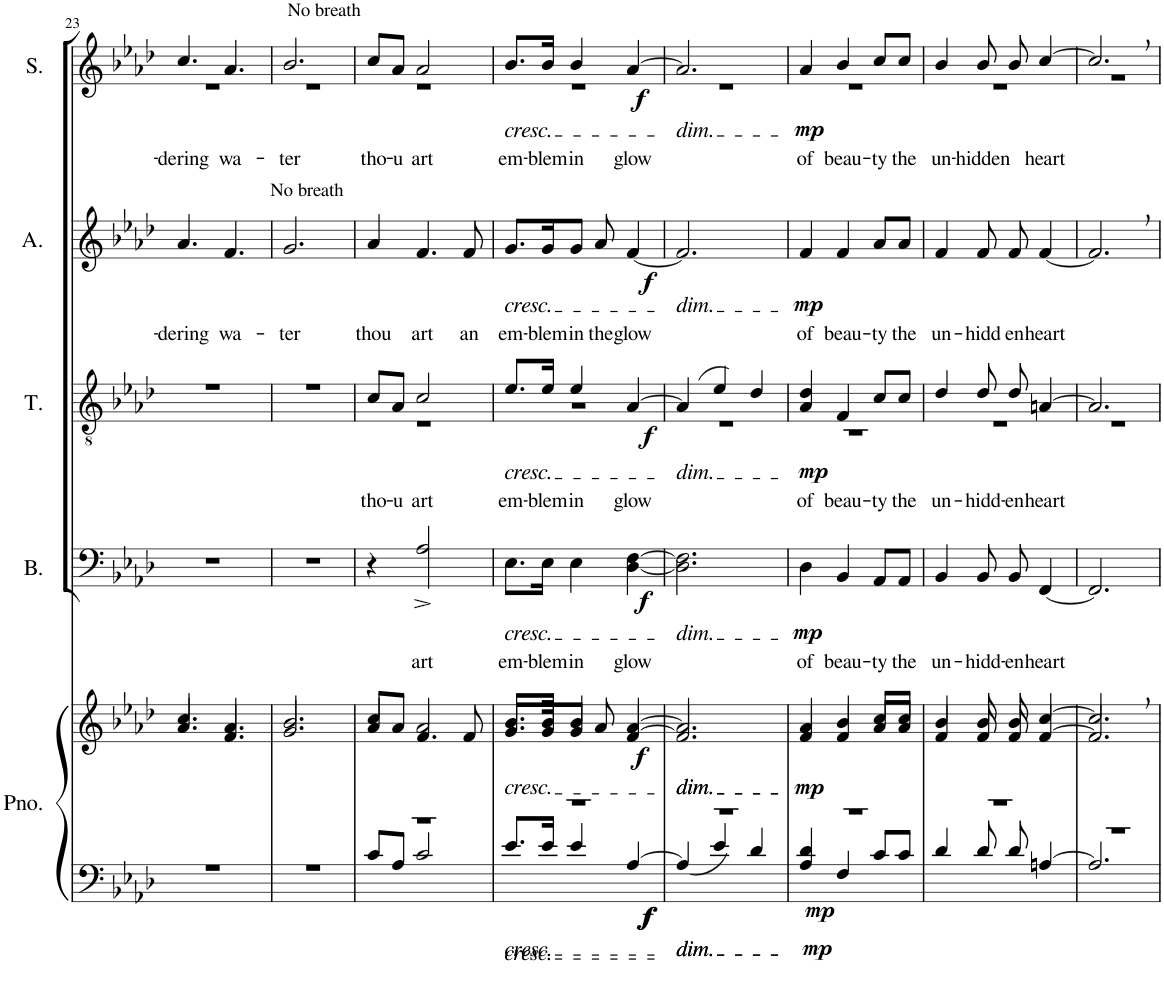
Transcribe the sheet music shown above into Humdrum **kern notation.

**kern	**kern	**dynam	**kern	**text	**dynam	**kern	**text	**dynam	**kern	**text	**dynam	**kern	**text	**dynam
*part5	*part5	*part5	*part4	*part4	*part4	*part3	*part3	*part3	*part2	*part2	*part2	*part1	*part1	*part1
*staff6	*staff5	*staff5/6	*staff4	*staff4	*staff4	*staff3	*staff3	*staff3	*staff2	*staff2	*staff2	*staff1	*staff1	*staff1
*I"Piano	*	*	*I"Bass	*	*	*I"Tenor	*	*	*I"Alto	*	*	*I"Soprano	*	*
*I'Pno.	*	*	*I'B.	*	*	*I'T.	*	*	*I'A.	*	*	*I'S.	*	*
!!LO:PB:g=z
*clefF4	*clefG2	*	*clefF4	*	*	*clefGv2	*	*	*clefG2	*	*	*clefG2	*	*
*k[b-e-a-d-]	*k[b-e-a-d-]	*	*k[b-e-a-d-]	*	*	*k[b-e-a-d-]	*	*	*k[b-e-a-d-]	*	*	*k[b-e-a-d-]	*	*
*M6/8	*M6/8	*	*M6/8	*	*	*M6/8	*	*	*M6/8	*	*	*M6/8	*	*
=23	=23	=23	=23	=23	=23	=23	=23	=23	=23	=23	=23	=23	=23	=23
*^	*^	*	*	*	*	*^	*	*	*	*	*	*	*	*
!	!	!	!	!	!	!	!	!	!	!	!	!	!LO:LY:b	!	!	!LO:LY:b	!
*	*	*	*	*	*	*	*	*	*	*	*	*	*	*	*^	*	*
2.r	2.r	4.a-/	4.cc/	.	2.r	.	.	2.r	2.r	.	.	4.a-/	-dering	.	4.cc/	2.r	-dering	.
!	!	!	!	!	!	!	!	!	!	!	!	!	!LO:LY:b	!	!	!	!LO:LY:b	!
.	.	4.f/	4.a-/	.	.	.	.	.	.	.	.	4.f/	wa-	.	4.a-/	.	wa-	.
=24	=24	=24	=24	=24	=24	=24	=24	=24	=24	=24	=24	=24	=24	=24	=24	=24	=24	=24
!	!	!	!	!	!	!	!	!	!	!	!	!	!	!	!LO:TX:a:t=No breath	!	!	!
!	!	!	!	!	!	!	!	!	!	!	!	!LO:TX:a:t=No breath	!	!	!	!	!	!
!	!	!	!	!	!	!	!	!	!	!	!	!	!LO:LY:b	!	!	!	!LO:LY:b	!
2.r	2.r	2.g/	2.b-/	.	2.r	.	.	2.r	2.r	.	.	2.g/	-ter	.	2.b-/	2.r	-ter	.
=25	=25	=25	=25	=25	=25	=25	=25	=25	=25	=25	=25	=25	=25	=25	=25	=25	=25	=25
!	!	!	!	!	!	!	!	!	!	!LO:LY:b	!	!	!LO:LY:b	!	!	!	!LO:LY:b	!
2.r	8c/L	4a-/	8cc/L	.	4r	.	.	8c/L	2.r	tho-	.	4a-/	thou	.	8cc/L	2.r	tho-	.
!	!	!	!	!	!	!	!	!	!	!LO:LY:b	!	!	!	!	!	!	!LO:LY:b	!
.	8A-/J	.	8a-/J	.	.	.	.	8A-/J	.	-u	.	.	.	.	8a-/J	.	-u	.
!	!	!	!	!	!	!LO:LY:b	!	!	!	!LO:LY:b	!	!	!LO:LY:b	!	!	!	!LO:LY:b	!
.	2c/	4.f/	2a-/	.	2FF/^ 2A-/^	art	.	2c/	.	art	.	4.f/	art	.	2a-/	.	art	.
!	!	!	!	!	!	!	!	!	!	!	!	!	!LO:LY:b	!	!	!	!	!
.	.	8f/	.	.	.	.	.	.	.	.	.	8f/	an	.	.	.	.	.
=26	=26	=26	=26	=26	=26	=26	=26	=26	=26	=26	=26	=26	=26	=26	=26	=26	=26	=26
!	!	!	!	!	!	!	!	!	!	!	!	!	!	!	!LO:TX:b:i:t=cresc.	!	!	!
!	!	!	!	!	!	!	!	!	!	!	!	!LO:TX:b:i:t=cresc.	!	!	!	!	!	!
!	!	!	!	!	!	!	!	!LO:TX:b:i:t=cresc.	!	!	!	!	!	!	!	!	!	!
!	!	!	!	!	!LO:TX:b:i:t=cresc.	!	!	!	!	!	!	!	!	!	!	!	!	!
!	!	!LO:TX:b:i:t=cresc.	!	!	!	!	!	!	!	!	!	!	!	!	!	!	!	!
!LO:TX:b:i:t=cresc.	!	!	!	!	!	!	!	!	!	!	!	!	!	!	!	!	!	!
!LO:TX:b:i:t=cresc.	!	!	!	!	!	!	!	!	!	!	!	!	!	!	!	!	!	!
!	!	!	!	!	!	!LO:LY:b	!	!	!	!LO:LY:b	!	!	!LO:LY:b	!	!	!	!LO:LY:b	!
2.r	8.e-/L	8.g/L	8.b-/L	.	8.E-\L	em-	.	8.e-/L	2.r	em-	.	8.g/L	em-	.	8.b-/L	2.r	em-	.
!	!	!	!	!	!	!LO:LY:b	!	!	!	!LO:LY:b	!	!	!LO:LY:b	!	!	!	!LO:LY:b	!
.	16e-/Jk	16g/K	16b-/Jk	.	16E-\Jk	-blem	.	16e-/Jk	.	-blem	.	16g/K	-blem	.	16b-/Jk	.	-blem	.
!	!	!	!	!	!	!LO:LY:b	!	!	!	!LO:LY:b	!	!	!LO:LY:b	!	!	!	!LO:LY:b	!
.	4e-/	8g/J	4b-/	.	4E-\	in	.	4e-/	.	in	.	8g/J	in	.	4b-/	.	in	.
!	!	!	!	!	!	!	!	!	!	!	!	!	!LO:LY:b	!	!	!	!	!
.	.	8a-/	.	.	.	.	.	.	.	.	.	8a-/	the	.	.	.	.	.
!	!	!	!	!LO:DY:b=2	!	!LO:LY:b	!	!	!	!LO:LY:b	!	!	!LO:LY:b	!	!	!	!LO:LY:b	!
!	!	!	!	!LO:DY:n=1:b=2	!	!	!	!	!	!	!	!	!	!	!	!	!	!
!	!	!	!	!LO:DY:n=2:b	!	!	!LO:DY:b	!	!	!	!LO:DY:b	!	!	!LO:DY:b	!	!	!	!LO:DY:b
.	[4A-/	[4f/	[4a-/	f f f	[4D-\ [4F\	glow	f	[4A-/	.	glow	f	[4f/	glow	f	[4a-/	.	glow	f
=27	=27	=27	=27	=27	=27	=27	=27	=27	=27	=27	=27	=27	=27	=27	=27	=27	=27	=27
!	!	!	!	!	!	!	!	!	!	!	!	!	!	!	!LO:TX:b:i:t=dim.	!	!	!
!	!	!	!	!	!	!	!	!	!	!	!	!LO:TX:b:i:t=dim.	!	!	!	!	!	!
!	!	!	!	!	!	!	!	!LO:TX:b:i:t=dim.	!	!	!	!	!	!	!	!	!	!
!	!	!	!	!	!LO:TX:b:i:t=dim.	!	!	!	!	!	!	!	!	!	!	!	!	!
!	!	!LO:TX:b:i:t=dim.	!	!	!	!	!	!	!	!	!	!	!	!	!	!	!	!
!	!	!LO:TX:b:i:t=dim.	!	!	!	!	!	!	!	!	!	!	!	!	!	!	!	!
!LO:TX:b:i:t=dim.	!	!	!	!	!	!	!	!	!	!	!	!	!	!	!	!	!	!
!LO:TX:b:i:t=dim.	!	!	!	!	!	!	!	!	!	!	!	!	!	!	!	!	!	!
2.r	4A-/]	2.f/]	2.a-/]	.	2.D-\] 2.F\]	.	.	(4A-/]	2.r	.	.	2.f/]	.	.	2.a-/]	2.r	.	.
.	4e-/	.	.	.	.	.	.	4e-/)	.	.	.	.	.	.	.	.	.	.
.	4d-/	.	.	.	.	.	.	4d-/	.	.	.	.	.	.	.	.	.	.
=28	=28	=28	=28	=28	=28	=28	=28	=28	=28	=28	=28	=28	=28	=28	=28	=28	=28	=28
!	!	!	!	!LO:DY:b=2	!	!LO:LY:b	!	!	!	!LO:LY:b	!	!	!LO:LY:b	!	!	!	!LO:LY:b	!
!	!	!	!	!LO:DY:n=1:b=2	!	!	!	!	!	!	!	!	!	!	!	!	!	!
!	!	!	!	!LO:DY:n=2:b	!	!	!LO:DY:b	!	!	!	!LO:DY:b	!	!	!LO:DY:b	!	!	!	!LO:DY:b
2.r	4A-/ 4d-/	4f/	4a-/	mp mp mp	4D-\	of	mp	4A-/ 4d-/	2.r	of	mp	4f/	of	mp	4a-/	2.r	of	mp
!	!	!	!	!	!	!LO:LY:b	!	!	!	!LO:LY:b	!	!	!LO:LY:b	!	!	!	!LO:LY:b	!
.	4F/	4f/	4b-/	.	4BB-/	beau-	.	4F/	.	beau-	.	4f/	beau-	.	4b-/	.	beau-	.
!	!	!	!	!	!	!LO:LY:b	!	!	!	!LO:LY:b	!	!	!LO:LY:b	!	!	!	!LO:LY:b	!
.	8c/L	8a-/L	8cc/L	.	8AA-/L	-ty	.	8c/L	.	-ty	.	8a-/L	-ty	.	8cc/L	.	-ty	.
!	!	!	!	!	!	!LO:LY:b	!	!	!	!LO:LY:b	!	!	!LO:LY:b	!	!	!	!LO:LY:b	!
.	8c/J	8a-/J	8cc/J	.	8AA-/J	the	.	8c/J	.	the	.	8a-/J	the	.	8cc/J	.	the	.
=29	=29	=29	=29	=29	=29	=29	=29	=29	=29	=29	=29	=29	=29	=29	=29	=29	=29	=29
!	!	!	!	!	!	!LO:LY:b	!	!	!	!LO:LY:b	!	!	!LO:LY:b	!	!	!	!LO:LY:b	!
2.r	4d-/	4f/	4b-/	.	4BB-/	un-	.	4d-/	2.r	un-	.	4f/	un-	.	4b-/	2.r	un-	.
!	!	!	!	!	!	!LO:LY:b	!	!	!	!LO:LY:b	!	!	!LO:LY:b	!	!	!	!LO:LY:b	!
.	8d-/	8f/	8b-/	.	8BB-/	-hidd-	.	8d-/	.	-hidd-	.	8f/	-hidd	.	8b-/	.	-hidden	.
!	!	!	!	!	!	!LO:LY:b	!	!	!	!LO:LY:b	!	!	!LO:LY:b	!	!	!	!	!
.	8d-/	8f/	8b-/	.	8BB-/	-en	.	8d-/	.	-en	.	8f/	en	.	8b-/	.	.	.
!	!	!	!	!	!	!LO:LY:b	!	!	!	!LO:LY:b	!	!	!LO:LY:b	!	!	!	!LO:LY:b	!
.	[4An/	[4f/	[4cc/	.	[4FF/	heart	.	[4An/	.	heart	.	[4f/	heart	.	[4cc/	.	heart	.
=30	=30	=30	=30	=30	=30	=30	=30	=30	=30	=30	=30	=30	=30	=30	=30	=30	=30	=30
2.r	2.A/]	2.f,/]	2.cc/]	.	2.FF/]	.	.	2.A/]	2.r	.	.	2.f,/]	.	.	2.cc,/]	2.r	.	.
*v	*v	*	*	*	*	*	*	*v	*v	*	*	*	*	*	*v	*v	*	*
*	*v	*v	*	*	*	*	*	*	*	*	*	*	*	*	*
=	=	=	=	=	=	=	=	=	=	=	=	=	=	=
*-	*-	*-	*-	*-	*-	*-	*-	*-	*-	*-	*-	*-	*-	*-
